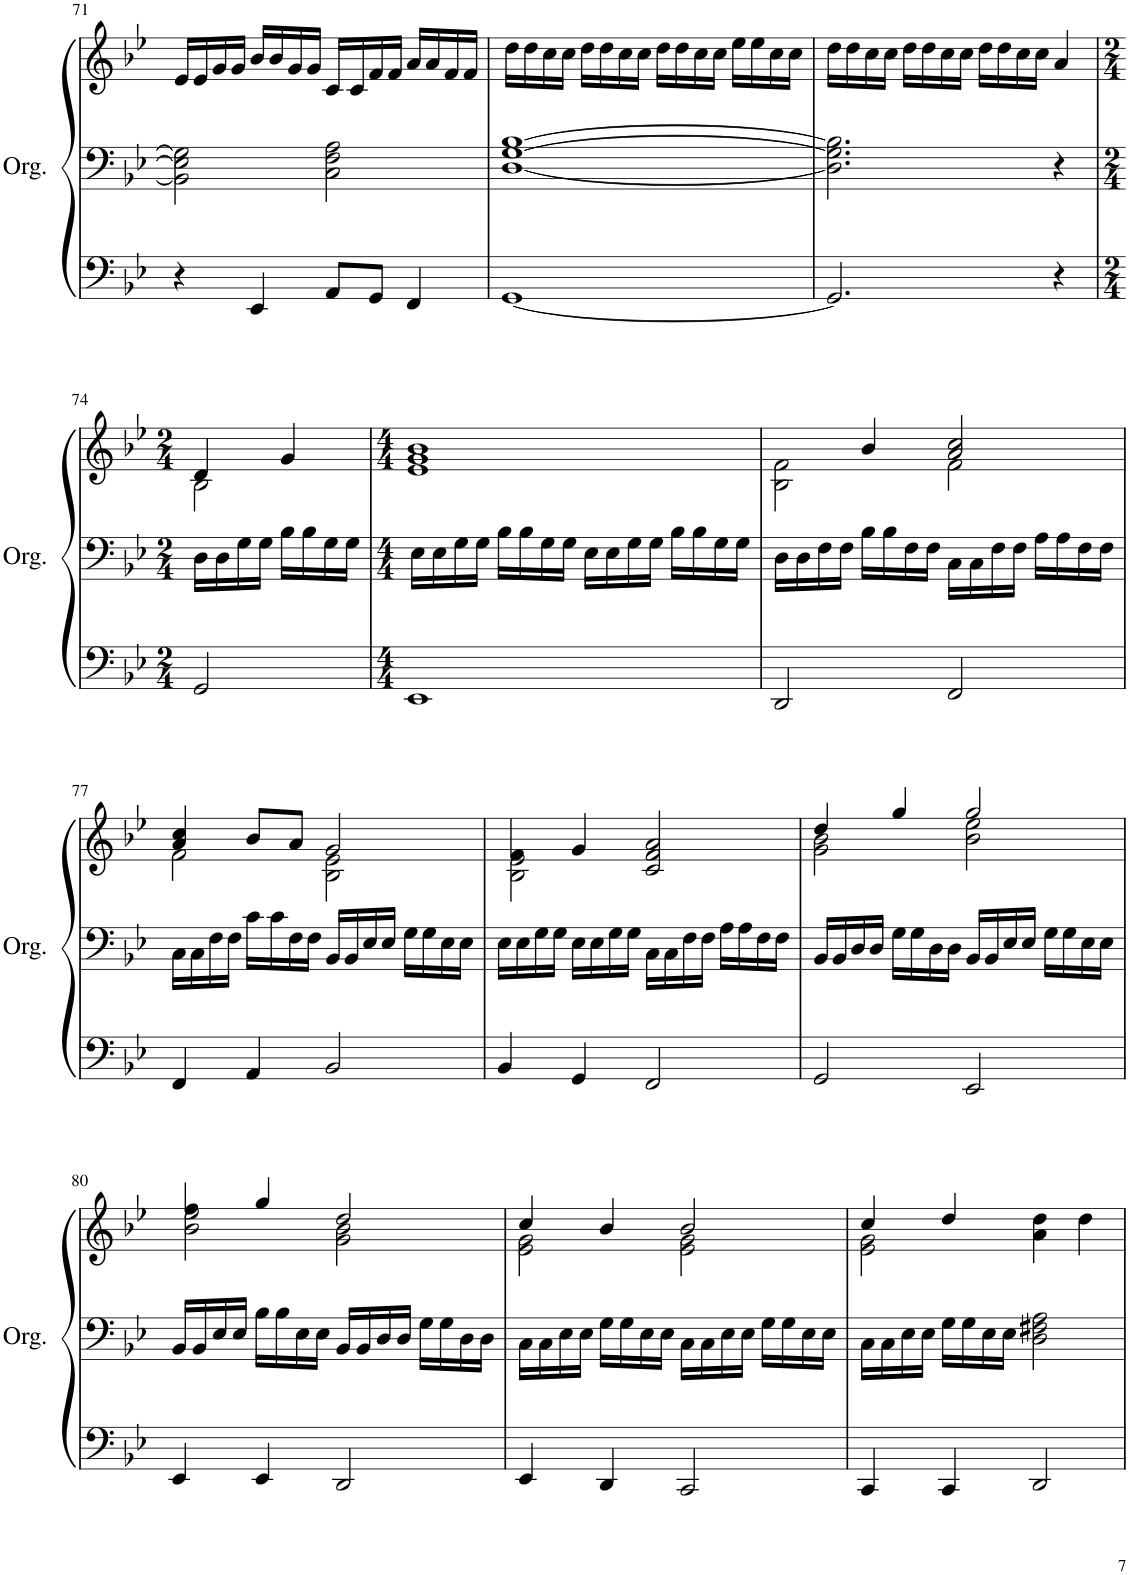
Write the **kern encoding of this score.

**kern	**kern	**kern
*part1	*part1	*part1
*staff3	*staff2	*staff1
*I"Organ	*	*
*I'Org.	*	*
!!LO:PB:g=z
*clefF4	*clefF4	*clefG2
*k[b-e-]	*k[b-e-]	*k[b-e-]
*M4/4	*M4/4	*M4/4
=71	=71	=71
4r	2BB-\] 2E-\] 2G\]	16e-/LL
.	.	16e-/
.	.	16g/
.	.	16g/JJ
4EE-/	.	16b-/LL
.	.	16b-/
.	.	16g/
.	.	16g/JJ
8AA/L	2C\ 2F\ 2A\	16c/LL
.	.	16c/
8GG/J	.	16f/
.	.	16f/JJ
4FF/	.	16a/LL
.	.	16a/
.	.	16f/
.	.	16f/JJ
=72	=72	=72
[1GG	[1D [1G [1B-	16dd\LL
.	.	16dd\
.	.	16cc\
.	.	16cc\JJ
.	.	16dd\LL
.	.	16dd\
.	.	16cc\
.	.	16cc\JJ
.	.	16dd\LL
.	.	16dd\
.	.	16cc\
.	.	16cc\JJ
.	.	16ee-\LL
.	.	16ee-\
.	.	16cc\
.	.	16cc\JJ
=73	=73	=73
2.GG/]	2.D\] 2.G\] 2.B-\]	16dd\LL
.	.	16dd\
.	.	16cc\
.	.	16cc\JJ
.	.	16dd\LL
.	.	16dd\
.	.	16cc\
.	.	16cc\JJ
.	.	16dd\LL
.	.	16dd\
.	.	16cc\
.	.	16cc\JJ
4r	4r	4a/
!!LO:LB:g=z
=74	=74	=74
*M2/4	*M2/4	*M2/4
*	*	*^
2GG/	16D\LL	4d/	2B-\
.	16D\	.	.
.	16G\	.	.
.	16G\JJ	.	.
.	16B-\LL	4g/	.
.	16B-\	.	.
.	16G\	.	.
.	16G\JJ	.	.
=75	=75	=75	=75
*M4/4	*M4/4	*M4/4	*
1EE-	16E-\LL	1b-	1e- 1g
.	16E-\	.	.
.	16G\	.	.
.	16G\JJ	.	.
.	16B-\LL	.	.
.	16B-\	.	.
.	16G\	.	.
.	16G\JJ	.	.
.	16E-\LL	.	.
.	16E-\	.	.
.	16G\	.	.
.	16G\JJ	.	.
.	16B-\LL	.	.
.	16B-\	.	.
.	16G\	.	.
.	16G\JJ	.	.
=76	=76	=76	=76
2DD/	16D\LL	4ryy	2B-\ 2f\
.	16D\	.	.
.	16F\	.	.
.	16F\JJ	.	.
.	16B-\LL	4b-/	.
.	16B-\	.	.
.	16F\	.	.
.	16F\JJ	.	.
2FF/	16C\LL	2a/ 2cc/	2f\
.	16C\	.	.
.	16F\	.	.
.	16F\JJ	.	.
.	16A\LL	.	.
.	16A\	.	.
.	16F\	.	.
.	16F\JJ	.	.
!!LO:LB:g=z	!!
=77	=77	=77	=77
4FF/	16C\LL	4a/ 4cc/	2f\
.	16C\	.	.
.	16F\	.	.
.	16F\JJ	.	.
4AA/	16c\LL	8b-/L	.
.	16c\	.	.
.	16F\	8a/J	.
.	16F\JJ	.	.
2BB-/	16BB-/LL	2g/	2B-\ 2e-\
.	16BB-/	.	.
.	16E-/	.	.
.	16E-/JJ	.	.
.	16G\LL	.	.
.	16G\	.	.
.	16E-\	.	.
.	16E-\JJ	.	.
=78	=78	=78	=78
4BB-/	16E-\LL	4f/	2B-\ 2e-\
.	16E-\	.	.
.	16G\	.	.
.	16G\JJ	.	.
4GG/	16E-\LL	4g/	.
.	16E-\	.	.
.	16G\	.	.
.	16G\JJ	.	.
2FF/	16C\LL	2c/ 2f/ 2a/	2ryy
.	16C\	.	.
.	16F\	.	.
.	16F\JJ	.	.
.	16A\LL	.	.
.	16A\	.	.
.	16F\	.	.
.	16F\JJ	.	.
=79	=79	=79	=79
2GG/	16BB-/LL	4dd/	2g\ 2b-\
.	16BB-/	.	.
.	16D/	.	.
.	16D/JJ	.	.
.	16G\LL	4gg/	.
.	16G\	.	.
.	16D\	.	.
.	16D\JJ	.	.
2EE-/	16BB-/LL	2gg/	2b-\ 2ee-\
.	16BB-/	.	.
.	16E-/	.	.
.	16E-/JJ	.	.
.	16G\LL	.	.
.	16G\	.	.
.	16E-\	.	.
.	16E-\JJ	.	.
!!LO:LB:g=z	!!
=80	=80	=80	=80
4EE-/	16BB-/LL	4ff/	2b-\ 2ee-\
.	16BB-/	.	.
.	16E-/	.	.
.	16E-/JJ	.	.
4EE-/	16B-\LL	4gg/	.
.	16B-\	.	.
.	16E-\	.	.
.	16E-\JJ	.	.
2DD/	16BB-/LL	2dd/	2g\ 2b-\
.	16BB-/	.	.
.	16D/	.	.
.	16D/JJ	.	.
.	16G\LL	.	.
.	16G\	.	.
.	16D\	.	.
.	16D\JJ	.	.
=81	=81	=81	=81
4EE-/	16C\LL	4cc/	2e-\ 2g\
.	16C\	.	.
.	16E-\	.	.
.	16E-\JJ	.	.
4DD/	16G\LL	4b-/	.
.	16G\	.	.
.	16E-\	.	.
.	16E-\JJ	.	.
2CC/	16C\LL	2b-/	2e-\ 2g\
.	16C\	.	.
.	16E-\	.	.
.	16E-\JJ	.	.
.	16G\LL	.	.
.	16G\	.	.
.	16E-\	.	.
.	16E-\JJ	.	.
=82	=82	=82	=82
4CC/	16C\LL	4cc/	2e-\ 2g\
.	16C\	.	.
.	16E-\	.	.
.	16E-\JJ	.	.
4CC/	16G\LL	4dd/	.
.	16G\	.	.
.	16E-\	.	.
.	16E-\JJ	.	.
2DD/	2D\ 2F#X\ 2A\	4a\ 4dd\	4ryy
.	.	4ryy	4dd\
*	*	*v	*v
=	=	=
*-	*-	*-
